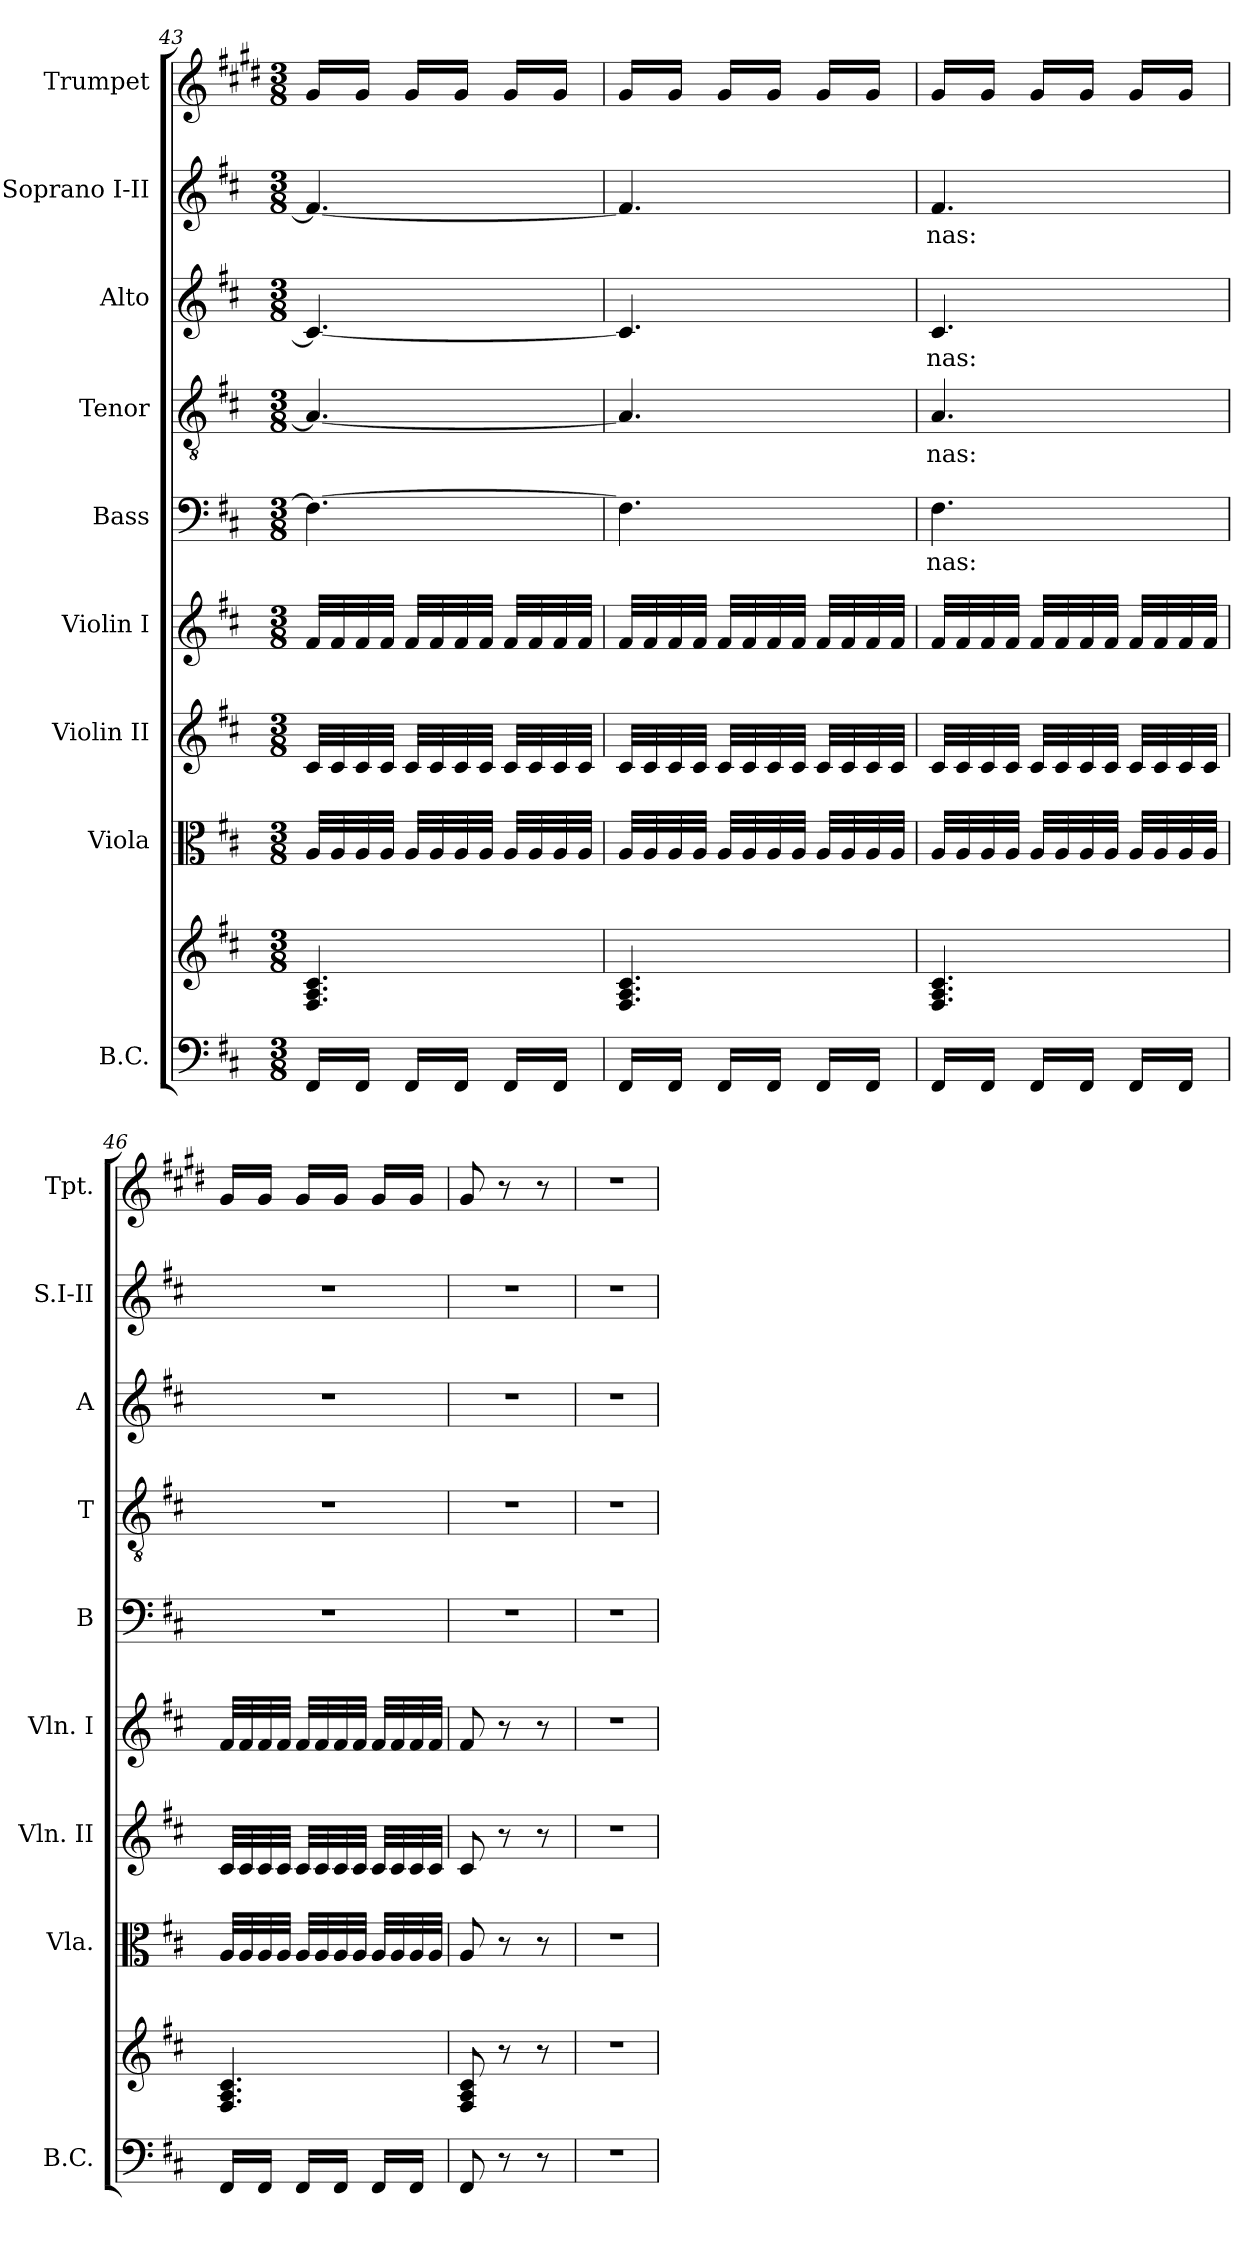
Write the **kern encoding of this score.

**kern	**kern	**kern	**kern	**kern	**kern	**text	**kern	**text	**kern	**text	**kern	**text	**kern
*part9	*part9	*part8	*part7	*part6	*part5	*part5	*part4	*part4	*part3	*part3	*part2	*part2	*part1
*staff10	*staff9	*staff8	*staff7	*staff6	*staff5	*staff5	*staff4	*staff4	*staff3	*staff3	*staff2	*staff2	*staff1
*I"B.C.	*	*I"Viola	*I"Violin II	*I"Violin I	*I"Bass	*	*I"Tenor	*	*I"Alto	*	*I"Soprano I-II	*	*I"Trumpet
*I'B.C.	*	*I'Vla.	*I'Vln. II	*I'Vln. I	*I'B	*	*I'T	*	*I'A	*	*I'S.I-II	*	*I'Tpt.
*clefF4	*clefG2	*clefC3	*clefG2	*clefG2	*clefF4	*	*clefGv2	*	*clefG2	*	*clefG2	*	*clefG2
*	*	*	*	*	*	*	*	*	*	*	*	*	*ITrd1c2
*k[f#c#]	*k[f#c#]	*k[f#c#]	*k[f#c#]	*k[f#c#]	*k[f#c#]	*	*k[f#c#]	*	*k[f#c#]	*	*k[f#c#]	*	*k[f#c#]
*D:	*D:	*D:	*D:	*D:	*D:	*	*D:	*	*D:	*	*D:	*	*D:
*M3/8	*M3/8	*M3/8	*M3/8	*M3/8	*M3/8	*	*M3/8	*	*M3/8	*	*M3/8	*	*M3/8
=43	=43	=43	=43	=43	=43	=43	=43	=43	=43	=43	=43	=43	=43
16FF#/LL	4.F#/ 4.A/ 4.c#/	32A/LLL	32c#/LLL	32f#/LLL	4.F#\_	.	4.A/_	.	4.c#/_	.	4.f#/_	.	16f#/LL
.	.	32A/	32c#/	32f#/	.	.	.	.	.	.	.	.	.
16FF#/JJ	.	32A/	32c#/	32f#/	.	.	.	.	.	.	.	.	16f#/JJ
.	.	32A/JJJ	32c#/JJJ	32f#/JJJ	.	.	.	.	.	.	.	.	.
16FF#/LL	.	32A/LLL	32c#/LLL	32f#/LLL	.	.	.	.	.	.	.	.	16f#/LL
.	.	32A/	32c#/	32f#/	.	.	.	.	.	.	.	.	.
16FF#/JJ	.	32A/	32c#/	32f#/	.	.	.	.	.	.	.	.	16f#/JJ
.	.	32A/JJJ	32c#/JJJ	32f#/JJJ	.	.	.	.	.	.	.	.	.
16FF#/LL	.	32A/LLL	32c#/LLL	32f#/LLL	.	.	.	.	.	.	.	.	16f#/LL
.	.	32A/	32c#/	32f#/	.	.	.	.	.	.	.	.	.
16FF#/JJ	.	32A/	32c#/	32f#/	.	.	.	.	.	.	.	.	16f#/JJ
.	.	32A/JJJ	32c#/JJJ	32f#/JJJ	.	.	.	.	.	.	.	.	.
!!LO:PB:g=z
=44	=44	=44	=44	=44	=44	=44	=44	=44	=44	=44	=44	=44	=44
16FF#/LL	4.F#/ 4.A/ 4.c#/	32A/LLL	32c#/LLL	32f#/LLL	4.F#\]	.	4.A/]	.	4.c#/]	.	4.f#/]	.	16f#/LL
.	.	32A/	32c#/	32f#/	.	.	.	.	.	.	.	.	.
16FF#/JJ	.	32A/	32c#/	32f#/	.	.	.	.	.	.	.	.	16f#/JJ
.	.	32A/JJJ	32c#/JJJ	32f#/JJJ	.	.	.	.	.	.	.	.	.
16FF#/LL	.	32A/LLL	32c#/LLL	32f#/LLL	.	.	.	.	.	.	.	.	16f#/LL
.	.	32A/	32c#/	32f#/	.	.	.	.	.	.	.	.	.
16FF#/JJ	.	32A/	32c#/	32f#/	.	.	.	.	.	.	.	.	16f#/JJ
.	.	32A/JJJ	32c#/JJJ	32f#/JJJ	.	.	.	.	.	.	.	.	.
16FF#/LL	.	32A/LLL	32c#/LLL	32f#/LLL	.	.	.	.	.	.	.	.	16f#/LL
.	.	32A/	32c#/	32f#/	.	.	.	.	.	.	.	.	.
16FF#/JJ	.	32A/	32c#/	32f#/	.	.	.	.	.	.	.	.	16f#/JJ
.	.	32A/JJJ	32c#/JJJ	32f#/JJJ	.	.	.	.	.	.	.	.	.
=45	=45	=45	=45	=45	=45	=45	=45	=45	=45	=45	=45	=45	=45
!	!	!	!	!	!	!LO:LY:b	!	!LO:LY:b	!	!LO:LY:b	!	!LO:LY:b	!
16FF#/LL	4.F#/ 4.A/ 4.c#/	32A/LLL	32c#/LLL	32f#/LLL	4.F#\	-nas:	4.A/	-nas:	4.c#/	-nas:	4.f#/	-nas:	16f#/LL
.	.	32A/	32c#/	32f#/	.	.	.	.	.	.	.	.	.
16FF#/JJ	.	32A/	32c#/	32f#/	.	.	.	.	.	.	.	.	16f#/JJ
.	.	32A/JJJ	32c#/JJJ	32f#/JJJ	.	.	.	.	.	.	.	.	.
16FF#/LL	.	32A/LLL	32c#/LLL	32f#/LLL	.	.	.	.	.	.	.	.	16f#/LL
.	.	32A/	32c#/	32f#/	.	.	.	.	.	.	.	.	.
16FF#/JJ	.	32A/	32c#/	32f#/	.	.	.	.	.	.	.	.	16f#/JJ
.	.	32A/JJJ	32c#/JJJ	32f#/JJJ	.	.	.	.	.	.	.	.	.
16FF#/LL	.	32A/LLL	32c#/LLL	32f#/LLL	.	.	.	.	.	.	.	.	16f#/LL
.	.	32A/	32c#/	32f#/	.	.	.	.	.	.	.	.	.
16FF#/JJ	.	32A/	32c#/	32f#/	.	.	.	.	.	.	.	.	16f#/JJ
.	.	32A/JJJ	32c#/JJJ	32f#/JJJ	.	.	.	.	.	.	.	.	.
=46	=46	=46	=46	=46	=46	=46	=46	=46	=46	=46	=46	=46	=46
16FF#/LL	4.F#/ 4.A/ 4.c#/	32A/LLL	32c#/LLL	32f#/LLL	4.r	.	4.r	.	4.r	.	4.r	.	16f#/LL
.	.	32A/	32c#/	32f#/	.	.	.	.	.	.	.	.	.
16FF#/JJ	.	32A/	32c#/	32f#/	.	.	.	.	.	.	.	.	16f#/JJ
.	.	32A/JJJ	32c#/JJJ	32f#/JJJ	.	.	.	.	.	.	.	.	.
16FF#/LL	.	32A/LLL	32c#/LLL	32f#/LLL	.	.	.	.	.	.	.	.	16f#/LL
.	.	32A/	32c#/	32f#/	.	.	.	.	.	.	.	.	.
16FF#/JJ	.	32A/	32c#/	32f#/	.	.	.	.	.	.	.	.	16f#/JJ
.	.	32A/JJJ	32c#/JJJ	32f#/JJJ	.	.	.	.	.	.	.	.	.
16FF#/LL	.	32A/LLL	32c#/LLL	32f#/LLL	.	.	.	.	.	.	.	.	16f#/LL
.	.	32A/	32c#/	32f#/	.	.	.	.	.	.	.	.	.
16FF#/JJ	.	32A/	32c#/	32f#/	.	.	.	.	.	.	.	.	16f#/JJ
.	.	32A/JJJ	32c#/JJJ	32f#/JJJ	.	.	.	.	.	.	.	.	.
=47	=47	=47	=47	=47	=47	=47	=47	=47	=47	=47	=47	=47	=47
8FF#/	8F#/ 8A/ 8c#/	8A/	8c#/	8f#/	4.r	.	4.r	.	4.r	.	4.r	.	8f#/
8r	8r	8r	8r	8r	.	.	.	.	.	.	.	.	8r
8r	8r	8r	8r	8r	.	.	.	.	.	.	.	.	8r
=48	=48	=48	=48	=48	=48	=48	=48	=48	=48	=48	=48	=48	=48
4.r	4.r	4.r	4.r	4.r	4.r	.	4.r	.	4.r	.	4.r	.	4.r
=	=	=	=	=	=	=	=	=	=	=	=	=	=
*-	*-	*-	*-	*-	*-	*-	*-	*-	*-	*-	*-	*-	*-
